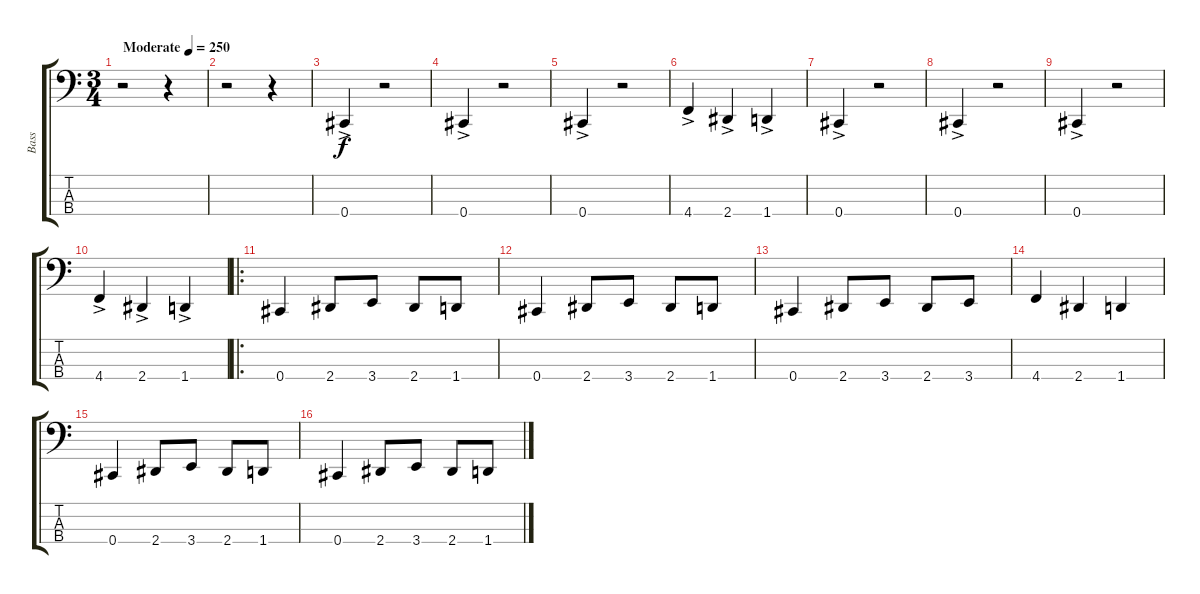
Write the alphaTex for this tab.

\track ("Bass" "Bass") {instrument electricbassfinger}
\staff {score tabs}
\tuning (E2 B1 Gb1 Db1) {hide}
\ts (3 4)
\tempo (250 "Moderate")
\clef f4
\ks c
r.2{dy f instrument electricbassfinger} r.4 |
r.2 r.4 |
0.4{ac}.4 r.2 |
0.4{ac}.4 r.2 |
0.4{ac}.4 r.2 |
4.4{ac}.4 2.4{ac}.4 1.4{ac}.4 |
0.4{ac}.4 r.2 |
0.4{ac}.4 r.2 |
0.4{ac}.4 r.2 |
4.4{ac}.4 2.4{ac}.4 1.4{ac}.4 |
\ro
0.4.4 2.4.8 3.4.8 2.4.8 1.4.8 |
0.4.4 2.4.8 3.4.8 2.4.8 1.4.8 |
0.4.4 2.4.8 3.4.8 2.4.8 3.4.8 |
4.4.4 2.4.4 1.4.4 |
0.4.4 2.4.8 3.4.8 2.4.8 1.4.8 |
0.4.4 2.4.8 3.4.8 2.4.8 1.4.8
